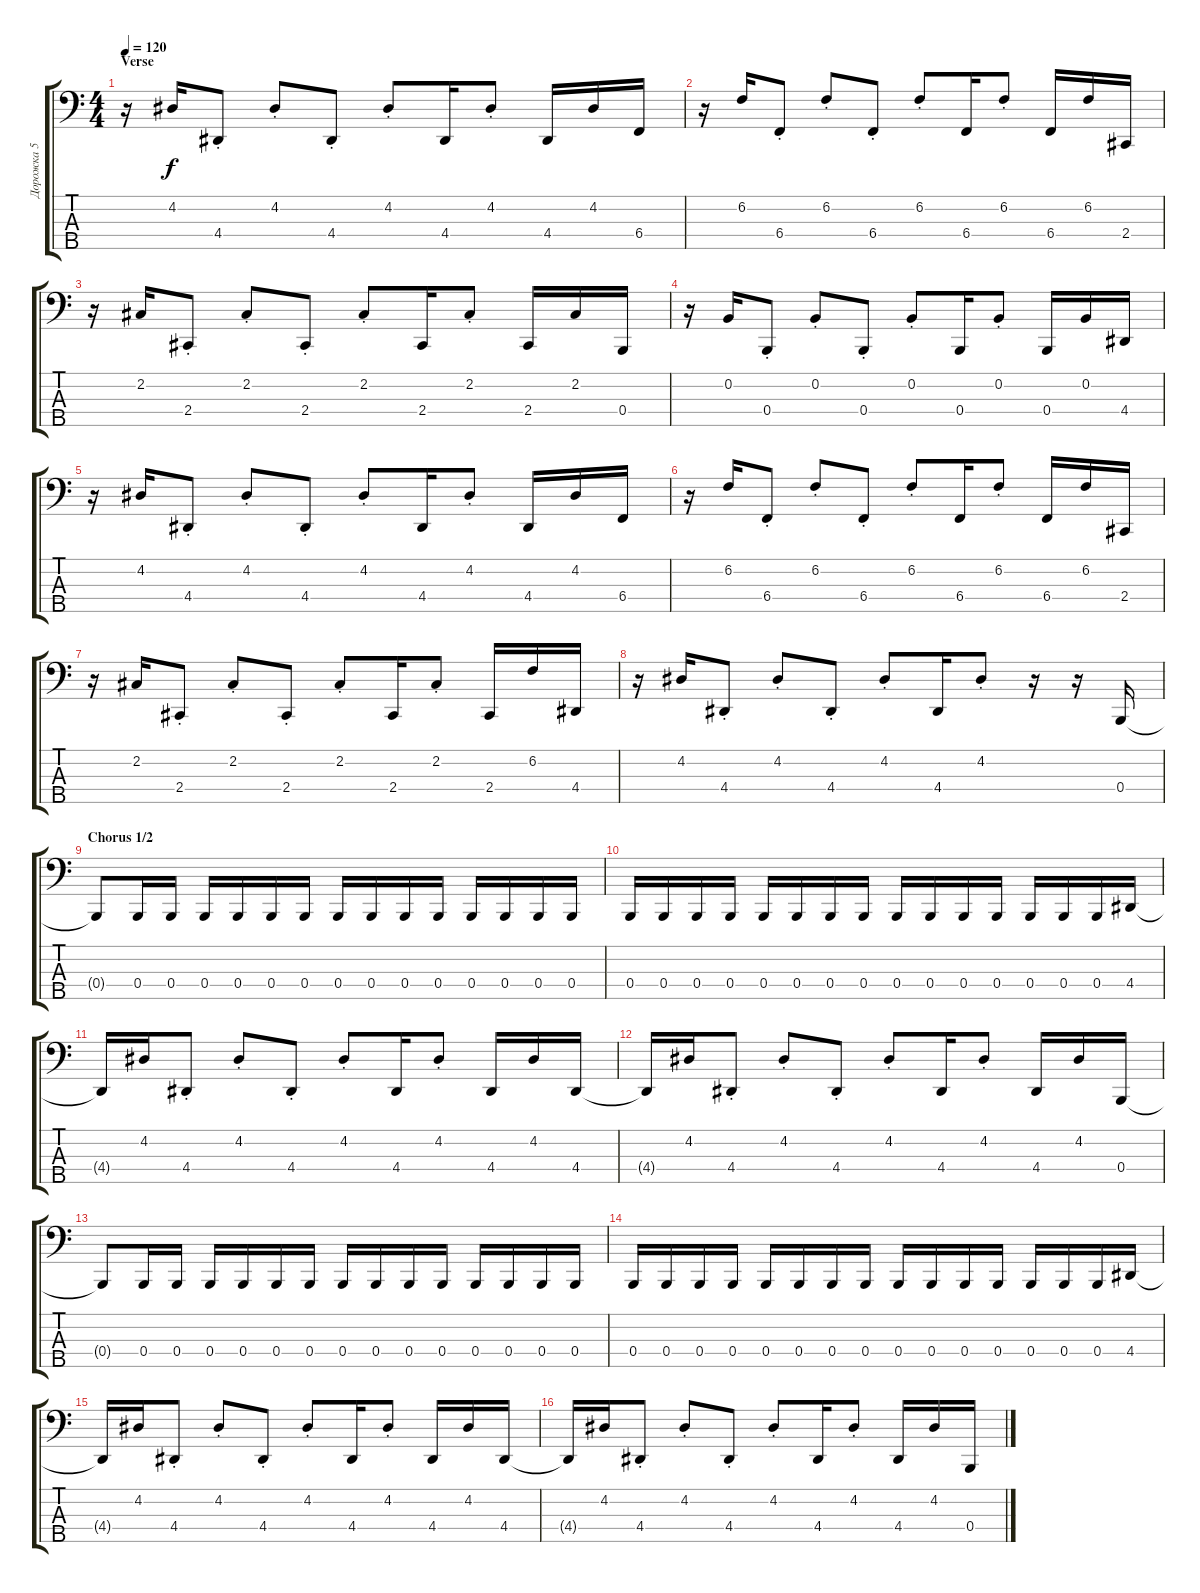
\track ("Дорожка 5" "Дорожка 5") {instrument electricbassfinger}
\staff {score tabs}
\tuning (E2 B1 Gb1 B0 Ab0) {hide}
\ts (4 4)
\section ("" "Verse")
\tempo 120
\clef f4
\ks c
r.16{dy f} 4.2.16 4.4{st}.8 4.2{st}.8 4.4{st}.8 4.2{st}.8 4.4.16 4.2{st}.8 4.4.16 4.2.16 6.4.16 |
r.16 6.2.16 6.4{st}.8 6.2{st}.8 6.4{st}.8 6.2{st}.8 6.4.16 6.2{st}.8 6.4.16 6.2.16 2.4.16 |
r.16 2.2.16 2.4{st}.8 2.2{st}.8 2.4{st}.8 2.2{st}.8 2.4.16 2.2{st}.8 2.4.16 2.2.16 0.4.16 |
r.16 0.2.16 0.4{st}.8 0.2{st}.8 0.4{st}.8 0.2{st}.8 0.4.16 0.2{st}.8 0.4.16 0.2.16 4.4.16 |
r.16 4.2.16 4.4{st}.8 4.2{st}.8 4.4{st}.8 4.2{st}.8 4.4.16 4.2{st}.8 4.4.16 4.2.16 6.4.16 |
r.16 6.2.16 6.4{st}.8 6.2{st}.8 6.4{st}.8 6.2{st}.8 6.4.16 6.2{st}.8 6.4.16 6.2.16 2.4.16 |
r.16 2.2.16 2.4{st}.8 2.2{st}.8 2.4{st}.8 2.2{st}.8 2.4.16 2.2{st}.8 2.4.16 6.2.16 4.4.16 |
r.16 4.2.16 4.4{st}.8 4.2{st}.8 4.4{st}.8 4.2{st}.8 4.4.16 4.2{st}.8 r.16 r.16 0.4.16 |
\section ("" "Chorus 1/2")
0.4{t}.8 0.4.16 0.4.16 0.4.16 0.4.16 0.4.16 0.4.16 0.4.16 0.4.16 0.4.16 0.4.16 0.4.16 0.4.16 0.4.16 0.4.16 |
0.4.16 0.4.16 0.4.16 0.4.16 0.4.16 0.4.16 0.4.16 0.4.16 0.4.16 0.4.16 0.4.16 0.4.16 0.4.16 0.4.16 0.4.16 4.4.16 |
4.4{t}.16 4.2.16 4.4{st}.8 4.2{st}.8 4.4{st}.8 4.2{st}.8 4.4.16 4.2{st}.8 4.4.16 4.2.16 4.4.16 |
4.4{t}.16 4.2.16 4.4{st}.8 4.2{st}.8 4.4{st}.8 4.2{st}.8 4.4.16 4.2{st}.8 4.4.16 4.2.16 0.4.16 |
0.4{t}.8 0.4.16 0.4.16 0.4.16 0.4.16 0.4.16 0.4.16 0.4.16 0.4.16 0.4.16 0.4.16 0.4.16 0.4.16 0.4.16 0.4.16 |
0.4.16 0.4.16 0.4.16 0.4.16 0.4.16 0.4.16 0.4.16 0.4.16 0.4.16 0.4.16 0.4.16 0.4.16 0.4.16 0.4.16 0.4.16 4.4.16 |
4.4{t}.16 4.2.16 4.4{st}.8 4.2{st}.8 4.4{st}.8 4.2{st}.8 4.4.16 4.2{st}.8 4.4.16 4.2.16 4.4.16 |
4.4{t}.16 4.2.16 4.4{st}.8 4.2{st}.8 4.4{st}.8 4.2{st}.8 4.4.16 4.2{st}.8 4.4.16 4.2.16 0.4.16
